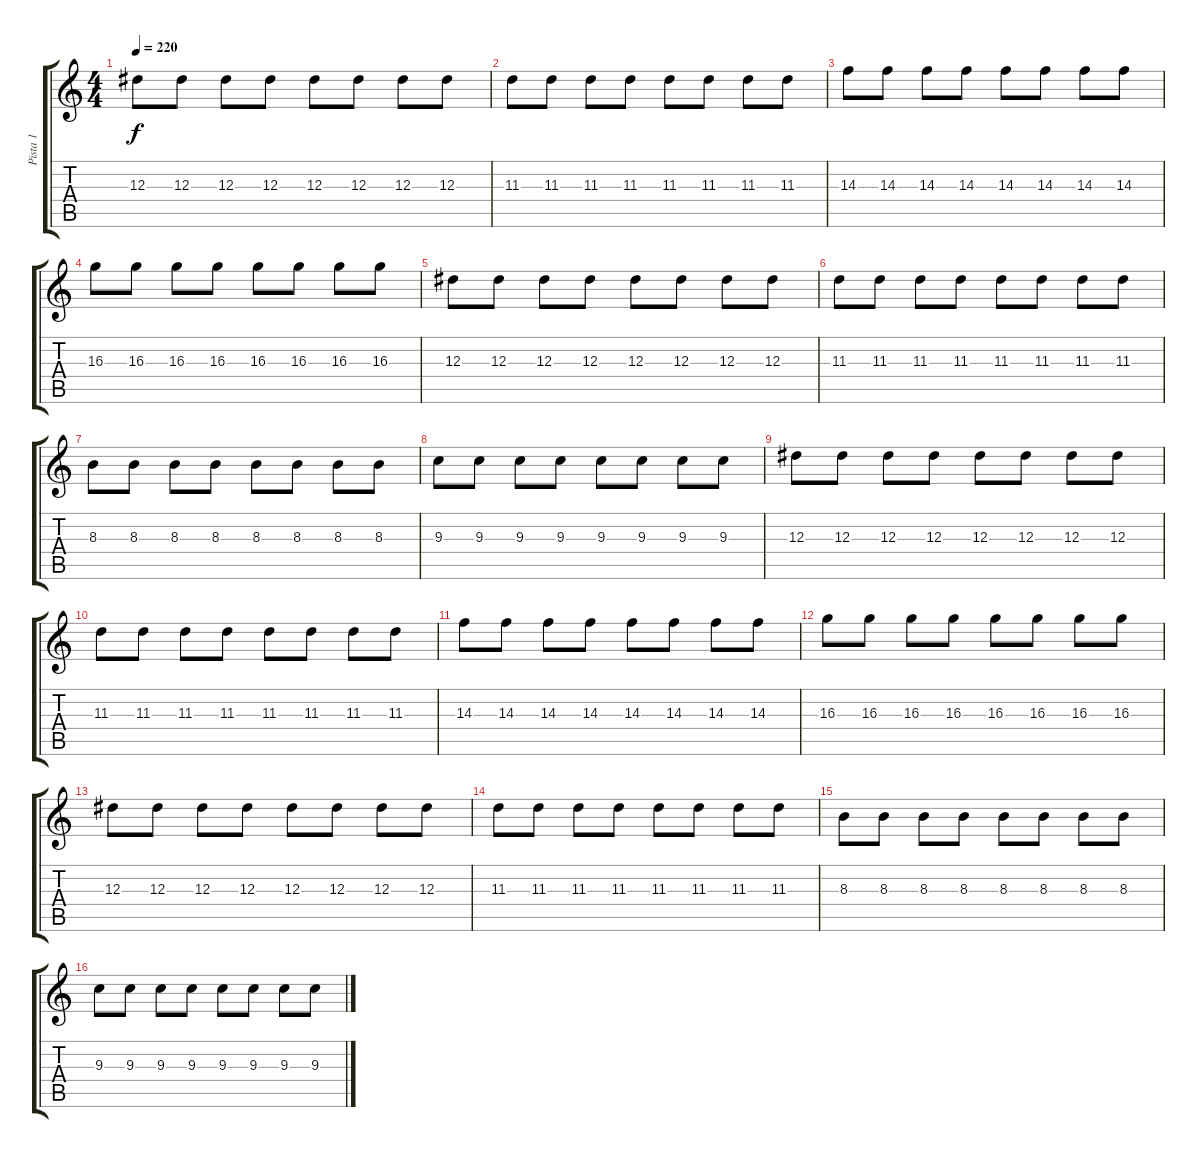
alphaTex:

\track ("Pista 1" "Pista 1") {instrument distortionguitar}
\staff {score tabs}
\tuning (C4 G3 Eb3 Bb2 F2 C2) {hide}
\ts (4 4)
\tempo 220
\clef g2
\ks c
12.3.8{dy f} 12.3.8 12.3.8 12.3.8 12.3.8 12.3.8 12.3.8 12.3.8 |
11.3.8 11.3.8 11.3.8 11.3.8 11.3.8 11.3.8 11.3.8 11.3.8 |
14.3.8 14.3.8 14.3.8 14.3.8 14.3.8 14.3.8 14.3.8 14.3.8 |
16.3.8 16.3.8 16.3.8 16.3.8 16.3.8 16.3.8 16.3.8 16.3.8 |
12.3.8 12.3.8 12.3.8 12.3.8 12.3.8 12.3.8 12.3.8 12.3.8 |
11.3.8 11.3.8 11.3.8 11.3.8 11.3.8 11.3.8 11.3.8 11.3.8 |
8.3.8 8.3.8 8.3.8 8.3.8 8.3.8 8.3.8 8.3.8 8.3.8 |
9.3.8 9.3.8 9.3.8 9.3.8 9.3.8 9.3.8 9.3.8 9.3.8 |
12.3.8 12.3.8 12.3.8 12.3.8 12.3.8 12.3.8 12.3.8 12.3.8 |
11.3.8 11.3.8 11.3.8 11.3.8 11.3.8 11.3.8 11.3.8 11.3.8 |
14.3.8 14.3.8 14.3.8 14.3.8 14.3.8 14.3.8 14.3.8 14.3.8 |
16.3.8 16.3.8 16.3.8 16.3.8 16.3.8 16.3.8 16.3.8 16.3.8 |
12.3.8 12.3.8 12.3.8 12.3.8 12.3.8 12.3.8 12.3.8 12.3.8 |
11.3.8 11.3.8 11.3.8 11.3.8 11.3.8 11.3.8 11.3.8 11.3.8 |
8.3.8 8.3.8 8.3.8 8.3.8 8.3.8 8.3.8 8.3.8 8.3.8 |
9.3.8 9.3.8 9.3.8 9.3.8 9.3.8 9.3.8 9.3.8 9.3.8
